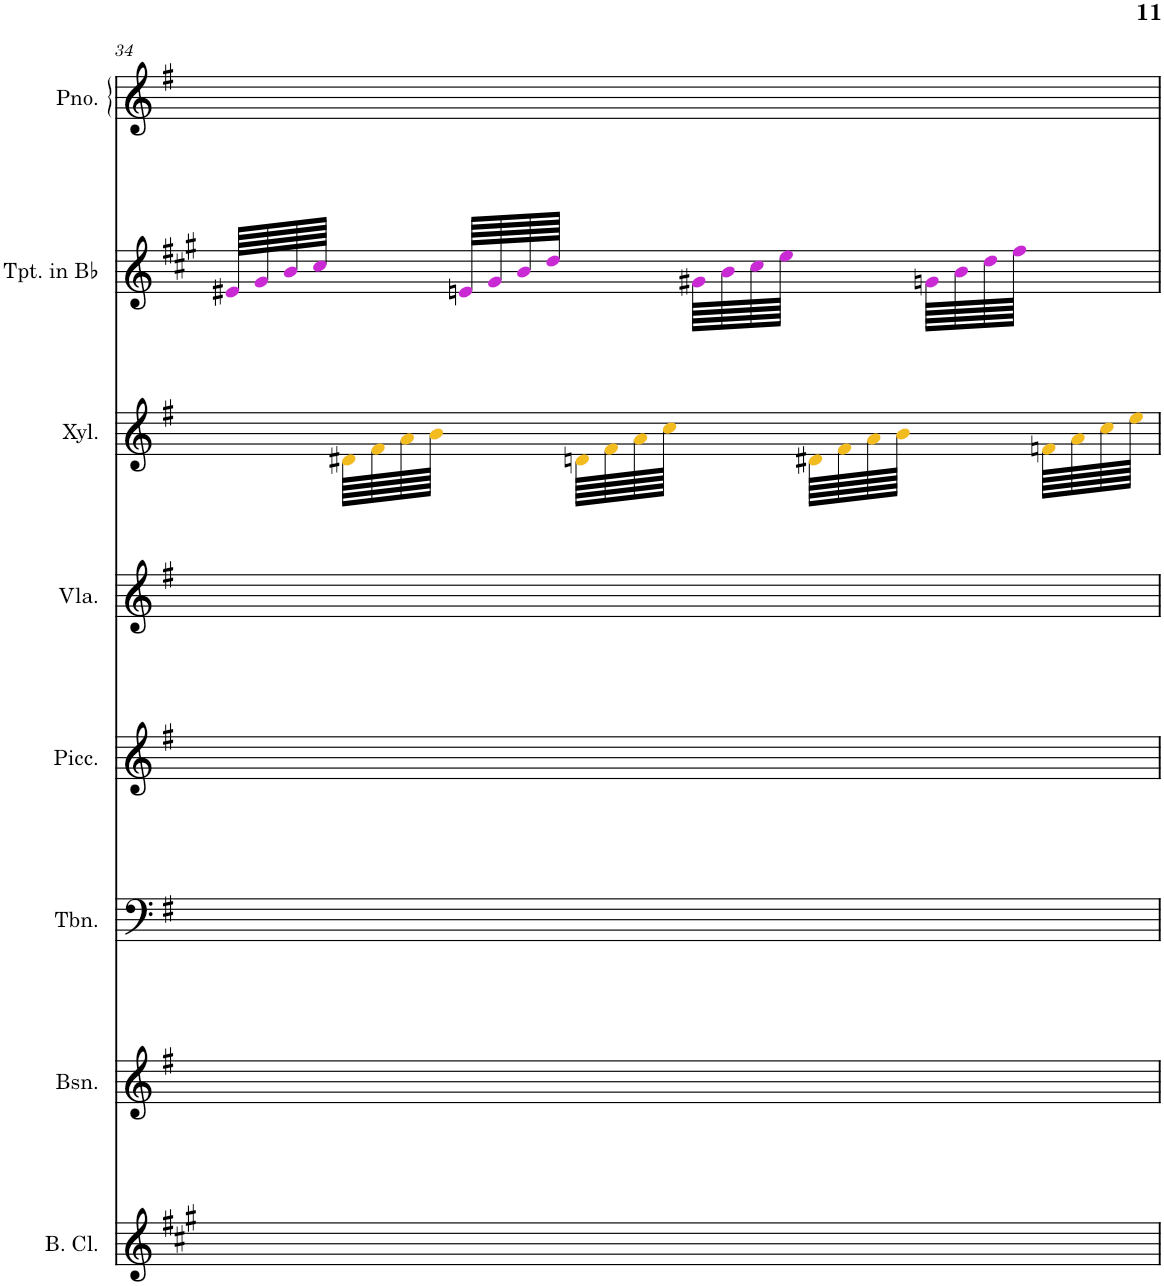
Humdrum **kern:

**kern	**kern	**kern	**kern	**kern	**kern	**kern	**kern
*part8	*part7	*part6	*part5	*part4	*part3	*part2	*part1
*staff8	*staff7	*staff6	*staff5	*staff4	*staff3	*staff2	*staff1
*I"Bass Clarinet	*I"Bassoon	*I"Trombone	*I"Piccolo	*I"Viola	*I"Xylophone	*I"Trumpet in Bb	*I"Piano
*I'B. Cl.	*I'Bsn.	*I'Tbn.	*I'Picc.	*I'Vla.	*I'Xyl.	*I'Tpt. in Bb	*I'Pno.
!!LO:PB:g=z
*clefG2	*clefG2	*clefF4	*clefG2	*clefG2	*clefG2	*clefG2	*clefG2
*Trd8c14	*	*	*Trd-7c-12	*	*Trd-7c-12	*Trd1c2	*
*k[f#c#g#]	*k[f#]	*k[f#]	*k[f#]	*k[f#]	*k[f#]	*k[f#c#g#]	*k[f#]
*M2/4	*M2/4	*M2/4	*M2/4	*M2/4	*M2/4	*M2/4	*M2/4
=34	=34	=34	=34	=34	=34	=34	=34
2ryy	2ryy	2ryy	2ryy	2ryy	16ryy	64e#Xi/LLLL	2ryy
.	.	.	.	.	.	64g#i/	.
.	.	.	.	.	.	64bi/	.
.	.	.	.	.	.	64cc#i/JJJJ	.
.	.	.	.	.	64d#Xj\LLLL	16ryy	.
.	.	.	.	.	64f#j\	.	.
.	.	.	.	.	64aj\	.	.
.	.	.	.	.	64bj\JJJJ	.	.
.	.	.	.	.	16ryy	64eni/LLLL	.
.	.	.	.	.	.	64g#i/	.
.	.	.	.	.	.	64bi/	.
.	.	.	.	.	.	64ddi/JJJJ	.
.	.	.	.	.	64dnj\LLLL	16ryy	.
.	.	.	.	.	64f#j\	.	.
.	.	.	.	.	64aj\	.	.
.	.	.	.	.	64ccj\JJJJ	.	.
.	.	.	.	.	16ryy	64g#Xi\LLLL	.
.	.	.	.	.	.	64bi\	.
.	.	.	.	.	.	64cc#i\	.
.	.	.	.	.	.	64eei\JJJJ	.
.	.	.	.	.	64d#Xj\LLLL	16ryy	.
.	.	.	.	.	64f#j\	.	.
.	.	.	.	.	64aj\	.	.
.	.	.	.	.	64bj\JJJJ	.	.
.	.	.	.	.	16ryy	64gni\LLLL	.
.	.	.	.	.	.	64bi\	.
.	.	.	.	.	.	64ddi\	.
.	.	.	.	.	.	64ff#i\JJJJ	.
.	.	.	.	.	64fnj\LLLL	16ryy	.
.	.	.	.	.	64aj\	.	.
.	.	.	.	.	64ccj\	.	.
.	.	.	.	.	64eej\JJJJ	.	.
=	=	=	=	=	=	=	=
*-	*-	*-	*-	*-	*-	*-	*-
